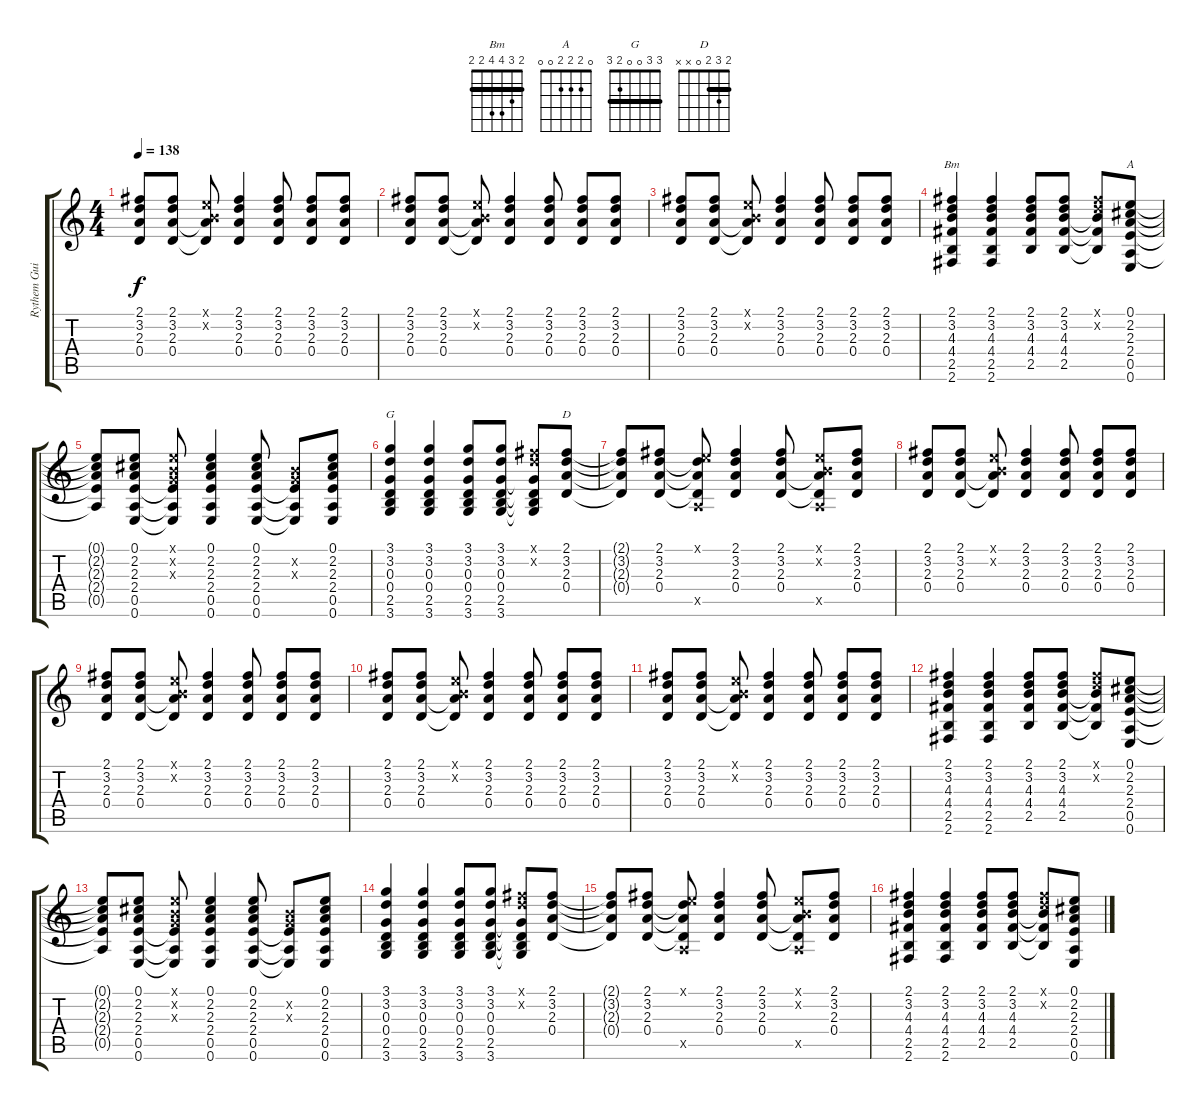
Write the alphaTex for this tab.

\track ("Rythem Guitar" "Rythem Gui") {instrument overdrivenguitar}
\staff {score tabs}
\tuning (E4 B3 G3 D3 A2 E2) {hide}
\chord ("Bm" 2 3 4 4 2 2) {barre 2}
\chord ("A" 0 2 2 2 0 0)
\chord ("G" 3 3 0 0 2 3) {barre 3}
\chord ("D" 2 3 2 0 x x) {barre 2}
\ts (4 4)
\tempo 138
\clef g2
\ks c
(2.1 3.2 2.3 0.4).8{dy f} (2.1 3.2 2.3 0.4).8 (0.1{x} 0.2{x} 2.3{t} 0.4{t}).8 (2.1 3.2 2.3 0.4).4 (2.1 3.2 2.3 0.4).8 (2.1 3.2 2.3 0.4).8 (2.1 3.2 2.3 0.4).8 |
(2.1 3.2 2.3 0.4).8 (2.1 3.2 2.3 0.4).8 (0.1{x} 0.2{x} 2.3{t} 0.4{t}).8 (2.1 3.2 2.3 0.4).4 (2.1 3.2 2.3 0.4).8 (2.1 3.2 2.3 0.4).8 (2.1 3.2 2.3 0.4).8 |
(2.1 3.2 2.3 0.4).8 (2.1 3.2 2.3 0.4).8 (0.1{x} 0.2{x} 2.3{t} 0.4{t}).8 (2.1 3.2 2.3 0.4).4 (2.1 3.2 2.3 0.4).8 (2.1 3.2 2.3 0.4).8 (2.1 3.2 2.3 0.4).8 |
(2.1 3.2 4.3 4.4 2.5 2.6).4{ch "Bm"} (2.1 3.2 4.3 4.4 2.5 2.6).4 (2.1 3.2 4.3 4.4 2.5).8 (2.1 3.2 4.3 4.4 2.5).8 (2.1{x} 3.2{x} 4.3{t} 4.4{t} 2.5{t}).8 (0.1 2.2 2.3 2.4 0.5 0.6).8{ch "A"} |
(0.1{t} 2.2{t} 2.3{t} 2.4{t} 0.5{t}).8 (0.1 2.2 2.3 2.4 0.5 0.6).8 (0.1{x} 0.2{x} 0.3{x} 2.4{t} 0.5{t} 0.6{t}).8 (0.1 2.2 2.3 2.4 0.5 0.6).4 (0.1 2.2 2.3 2.4 0.5 0.6).8 (0.2{x} 0.3{x} 2.4{t} 0.5{t} 0.6{t}).8 (0.1 2.2 2.3 2.4 0.5 0.6).8 |
(3.1 3.2 0.3 0.4 2.5 3.6).4{ch "G"} (3.1 3.2 0.3 0.4 2.5 3.6).4 (3.1 3.2 0.3 0.4 2.5 3.6).8 (3.1 3.2 0.3 0.4 2.5 3.6).8 (2.1{x} 3.2{x} 0.3{t} 0.4{t} 2.5{t} 3.6{t}).8 (2.1 3.2 2.3 0.4).8{ch "D"} |
(2.1{t} 3.2{t} 2.3{t} 0.4{t}).8 (2.1 3.2 2.3 0.4).8 (0.1{x} 3.2{t} 2.3{t} 0.4{t} 0.5{x}).8 (2.1 3.2 2.3 0.4).4 (2.1 3.2 2.3 0.4).8 (0.1{x} 0.2{x} 2.3{t} 0.4{t} 0.5{x}).8 (2.1 3.2 2.3 0.4).8 |
(2.1 3.2 2.3 0.4).8 (2.1 3.2 2.3 0.4).8 (0.1{x} 0.2{x} 2.3{t} 0.4{t}).8 (2.1 3.2 2.3 0.4).4 (2.1 3.2 2.3 0.4).8 (2.1 3.2 2.3 0.4).8 (2.1 3.2 2.3 0.4).8 |
(2.1 3.2 2.3 0.4).8 (2.1 3.2 2.3 0.4).8 (0.1{x} 0.2{x} 2.3{t} 0.4{t}).8 (2.1 3.2 2.3 0.4).4 (2.1 3.2 2.3 0.4).8 (2.1 3.2 2.3 0.4).8 (2.1 3.2 2.3 0.4).8 |
(2.1 3.2 2.3 0.4).8 (2.1 3.2 2.3 0.4).8 (0.1{x} 0.2{x} 2.3{t} 0.4{t}).8 (2.1 3.2 2.3 0.4).4 (2.1 3.2 2.3 0.4).8 (2.1 3.2 2.3 0.4).8 (2.1 3.2 2.3 0.4).8 |
(2.1 3.2 2.3 0.4).8 (2.1 3.2 2.3 0.4).8 (0.1{x} 0.2{x} 2.3{t} 0.4{t}).8 (2.1 3.2 2.3 0.4).4 (2.1 3.2 2.3 0.4).8 (2.1 3.2 2.3 0.4).8 (2.1 3.2 2.3 0.4).8 |
(2.1 3.2 4.3 4.4 2.5 2.6).4 (2.1 3.2 4.3 4.4 2.5 2.6).4 (2.1 3.2 4.3 4.4 2.5).8 (2.1 3.2 4.3 4.4 2.5).8 (2.1{x} 3.2{x} 4.3{t} 4.4{t} 2.5{t}).8 (0.1 2.2 2.3 2.4 0.5 0.6).8 |
(0.1{t} 2.2{t} 2.3{t} 2.4{t} 0.5{t}).8 (0.1 2.2 2.3 2.4 0.5 0.6).8 (0.1{x} 0.2{x} 0.3{x} 2.4{t} 0.5{t} 0.6{t}).8 (0.1 2.2 2.3 2.4 0.5 0.6).4 (0.1 2.2 2.3 2.4 0.5 0.6).8 (0.2{x} 0.3{x} 2.4{t} 0.5{t} 0.6{t}).8 (0.1 2.2 2.3 2.4 0.5 0.6).8 |
(3.1 3.2 0.3 0.4 2.5 3.6).4 (3.1 3.2 0.3 0.4 2.5 3.6).4 (3.1 3.2 0.3 0.4 2.5 3.6).8 (3.1 3.2 0.3 0.4 2.5 3.6).8 (2.1{x} 3.2{x} 0.3{t} 0.4{t} 2.5{t} 3.6{t}).8 (2.1 3.2 2.3 0.4).8 |
(2.1{t} 3.2{t} 2.3{t} 0.4{t}).8 (2.1 3.2 2.3 0.4).8 (0.1{x} 3.2{t} 2.3{t} 0.4{t} 0.5{x}).8 (2.1 3.2 2.3 0.4).4 (2.1 3.2 2.3 0.4).8 (0.1{x} 0.2{x} 2.3{t} 0.4{t} 0.5{x}).8 (2.1 3.2 2.3 0.4).8 |
(2.1 3.2 4.3 4.4 2.5 2.6).4 (2.1 3.2 4.3 4.4 2.5 2.6).4 (2.1 3.2 4.3 4.4 2.5).8 (2.1 3.2 4.3 4.4 2.5).8 (2.1{x} 3.2{x} 4.3{t} 4.4{t} 2.5{t}).8 (0.1 2.2 2.3 2.4 0.5 0.6).8
